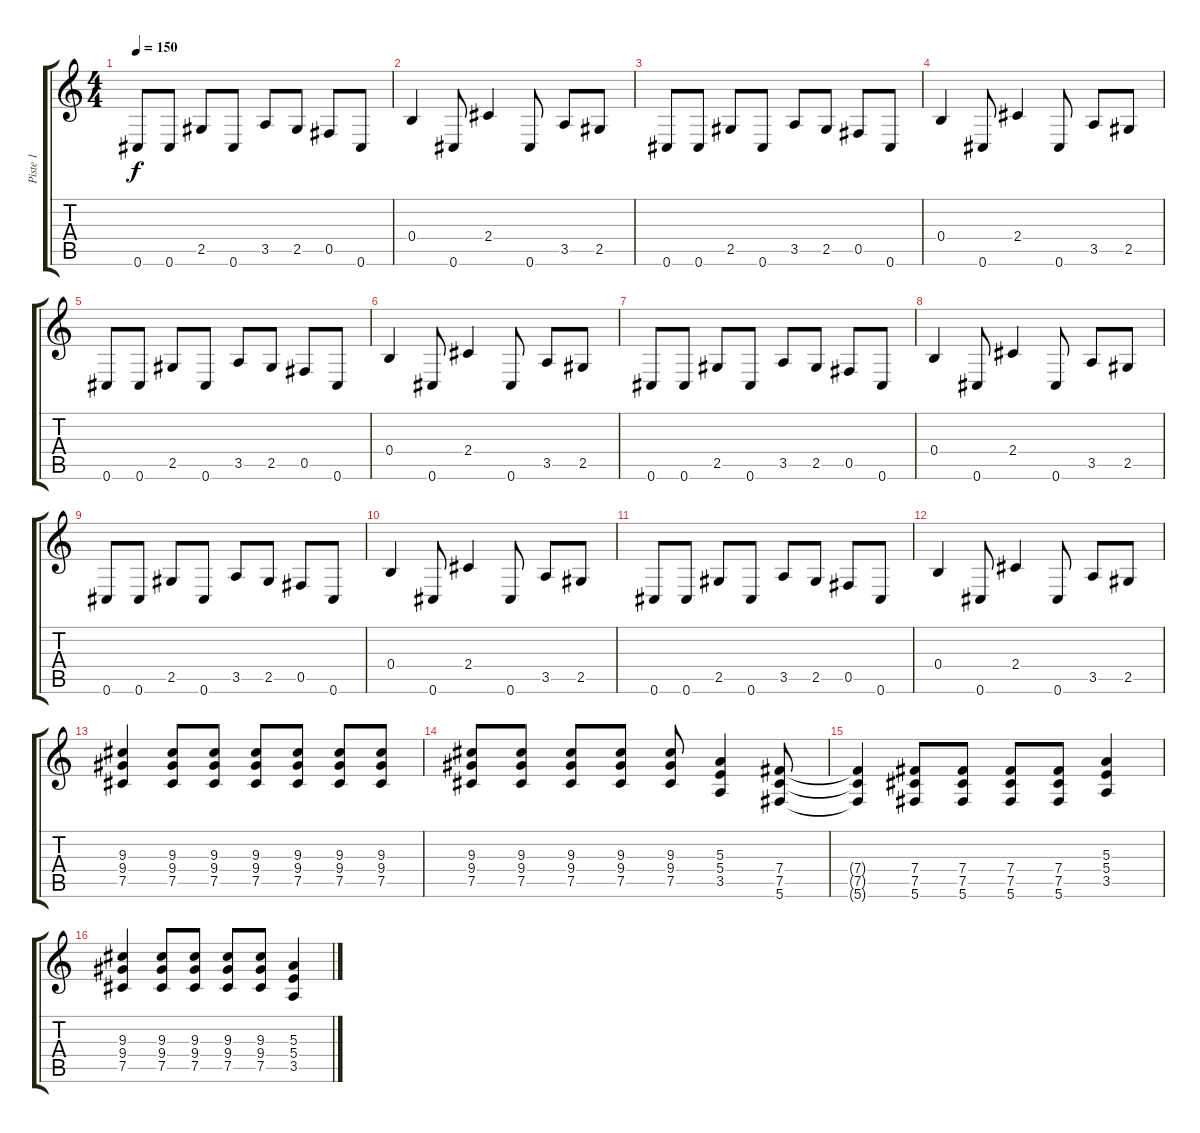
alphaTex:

\track ("Piste 1" "Piste 1") {instrument overdrivenguitar}
\staff {score tabs}
\tuning (Db4 Ab3 E3 B2 Gb2 Db2) {hide}
\ts (4 4)
\tempo 150
\clef g2
\ks c
0.6.8{dy f} 0.6.8 2.5.8 0.6.8 3.5.8 2.5.8 0.5.8 0.6.8 |
0.4.4 0.6.8 2.4.4 0.6.8 3.5.8 2.5.8 |
0.6.8 0.6.8 2.5.8 0.6.8 3.5.8 2.5.8 0.5.8 0.6.8 |
0.4.4 0.6.8 2.4.4 0.6.8 3.5.8 2.5.8 |
0.6.8 0.6.8 2.5.8 0.6.8 3.5.8 2.5.8 0.5.8 0.6.8 |
0.4.4 0.6.8 2.4.4 0.6.8 3.5.8 2.5.8 |
0.6.8 0.6.8 2.5.8 0.6.8 3.5.8 2.5.8 0.5.8 0.6.8 |
0.4.4 0.6.8 2.4.4 0.6.8 3.5.8 2.5.8 |
0.6.8 0.6.8 2.5.8 0.6.8 3.5.8 2.5.8 0.5.8 0.6.8 |
0.4.4 0.6.8 2.4.4 0.6.8 3.5.8 2.5.8 |
0.6.8 0.6.8 2.5.8 0.6.8 3.5.8 2.5.8 0.5.8 0.6.8 |
0.4.4 0.6.8 2.4.4 0.6.8 3.5.8 2.5.8 |
(9.3 9.4 7.5).4 (9.3 9.4 7.5).8 (9.3 9.4 7.5).8 (9.3 9.4 7.5).8 (9.3 9.4 7.5).8 (9.3 9.4 7.5).8 (9.3 9.4 7.5).8 |
(9.3 9.4 7.5).8 (9.3 9.4 7.5).8 (9.3 9.4 7.5).8 (9.3 9.4 7.5).8 (9.3 9.4 7.5).8 (5.3 5.4 3.5).4 (7.4 7.5 5.6).8 |
(7.4{t} 7.5{t} 5.6{t}).4 (7.4 7.5 5.6).8 (7.4 7.5 5.6).8 (7.4 7.5 5.6).8 (7.4 7.5 5.6).8 (5.3 5.4 3.5).4 |
(9.3 9.4 7.5).4 (9.3 9.4 7.5).8 (9.3 9.4 7.5).8 (9.3 9.4 7.5).8 (9.3 9.4 7.5).8 (5.3 5.4 3.5).4
